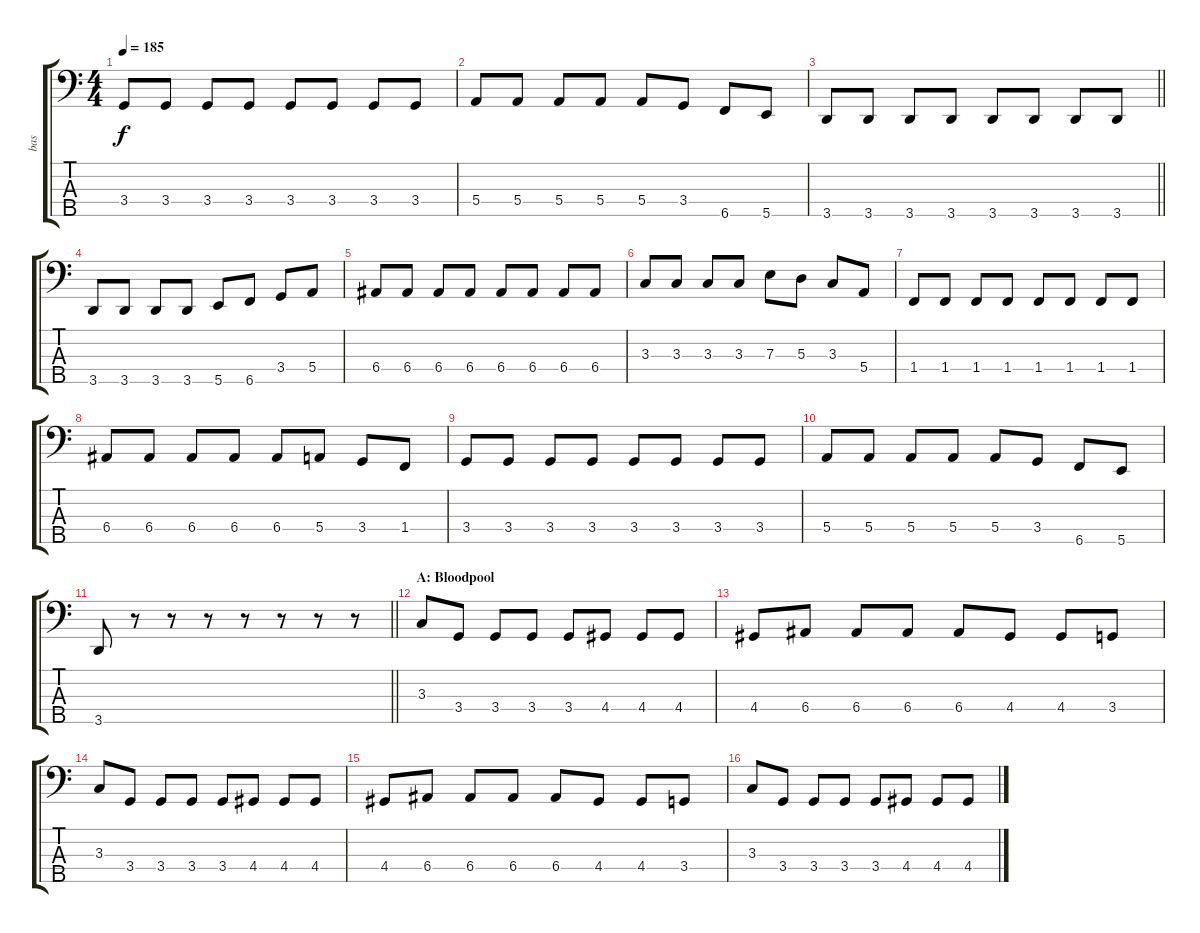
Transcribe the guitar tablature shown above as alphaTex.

\track ("bas" "bas") {instrument electricbassfinger}
\staff {score tabs}
\tuning (G2 D2 A1 E1 B0) {hide}
\ts (4 4)
\tempo 185
\clef f4
\ks c
3.4.8{dy f} 3.4.8 3.4.8 3.4.8 3.4.8 3.4.8 3.4.8 3.4.8 |
5.4.8 5.4.8 5.4.8 5.4.8 5.4.8 3.4.8 6.5.8 5.5.8 |
\barLineRight lightlight
3.5.8 3.5.8 3.5.8 3.5.8 3.5.8 3.5.8 3.5.8 3.5.8 |
\section ("" " ")
3.5.8 3.5.8 3.5.8 3.5.8 5.5.8 6.5.8 3.4.8 5.4.8 |
6.4.8 6.4.8 6.4.8 6.4.8 6.4.8 6.4.8 6.4.8 6.4.8 |
3.3.8 3.3.8 3.3.8 3.3.8 7.3.8 5.3.8 3.3.8 5.4.8 |
1.4.8 1.4.8 1.4.8 1.4.8 1.4.8 1.4.8 1.4.8 1.4.8 |
6.4.8 6.4.8 6.4.8 6.4.8 6.4.8 5.4.8 3.4.8 1.4.8 |
3.4.8 3.4.8 3.4.8 3.4.8 3.4.8 3.4.8 3.4.8 3.4.8 |
5.4.8 5.4.8 5.4.8 5.4.8 5.4.8 3.4.8 6.5.8 5.5.8 |
\barLineRight lightlight
3.5.8 r.8 r.8 r.8 r.8 r.8 r.8 r.8 |
\section ("" "A: Bloodpool")
3.3.8 3.4.8 3.4.8 3.4.8 3.4.8 4.4.8 4.4.8 4.4.8 |
4.4.8 6.4.8 6.4.8 6.4.8 6.4.8 4.4.8 4.4.8 3.4.8 |
3.3.8 3.4.8 3.4.8 3.4.8 3.4.8 4.4.8 4.4.8 4.4.8 |
4.4.8 6.4.8 6.4.8 6.4.8 6.4.8 4.4.8 4.4.8 3.4.8 |
3.3.8 3.4.8 3.4.8 3.4.8 3.4.8 4.4.8 4.4.8 4.4.8
